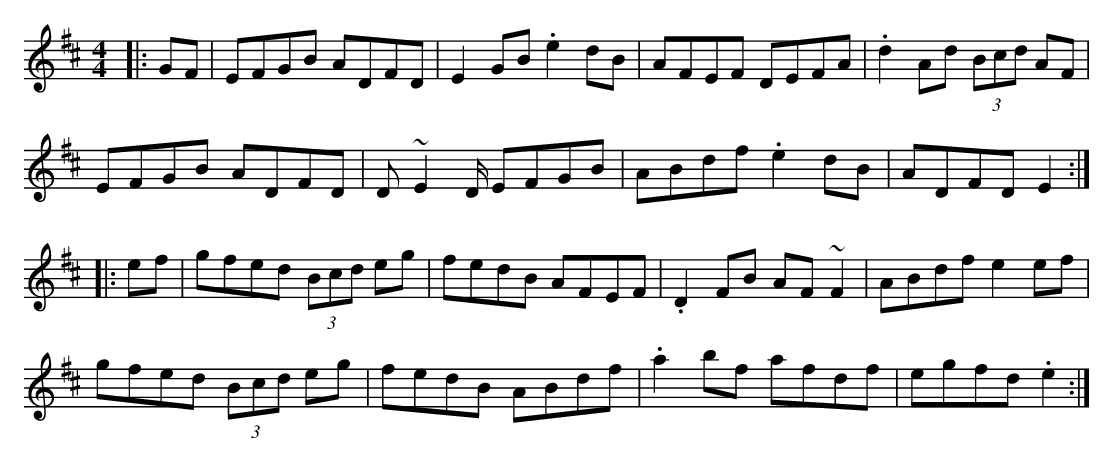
X:1
M:4/4
K:Edor
|:GF|EFGB ADFD| E2GB .e2dB| AFEF DEFA| .d2Ad (3Bcd AF|
EFGB ADFD| D-~E2 D/2 EFGB| ABdf .e2dB|ADFD E2:|
|:ef|gfed (3Bcd eg| fedB AFEF|.D2FB AF~F2|ABdf e2ef|
gfed (3Bcd eg| fedB ABdf| .a2bf afdf|egfd .e2:|
